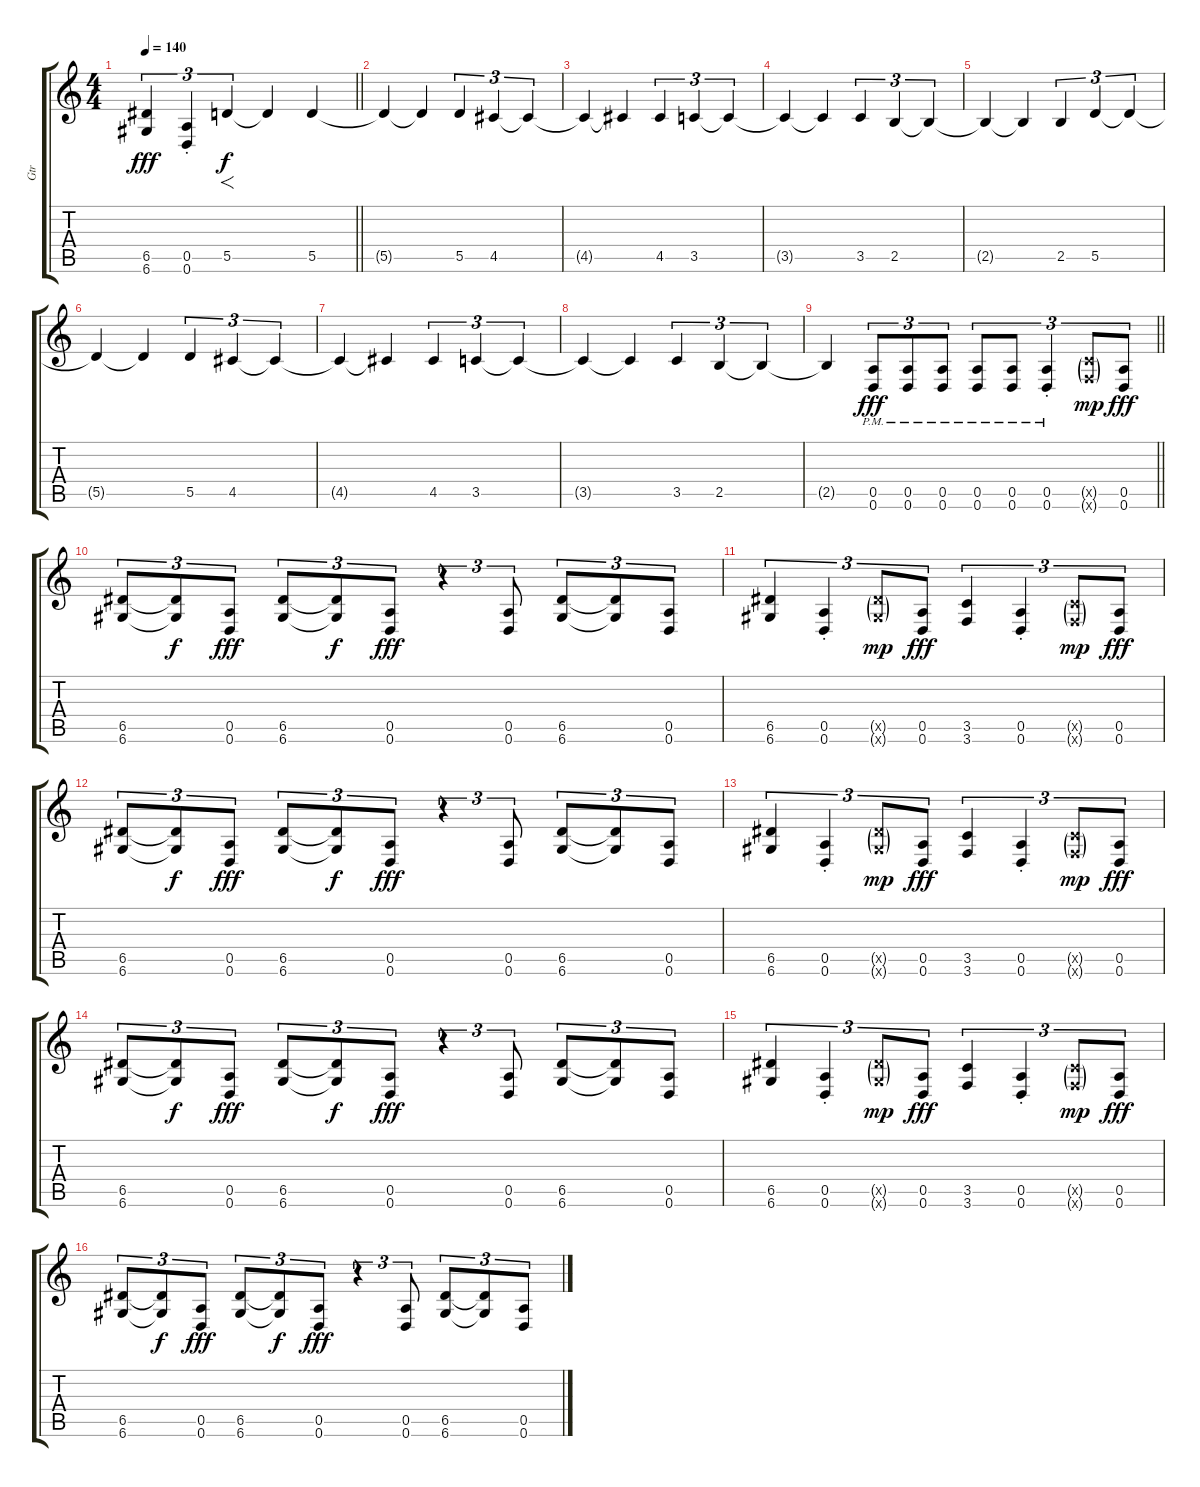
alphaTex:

\track ("Gtr" "Gtr") {instrument distortionguitar}
\staff {score tabs}
\tuning (E4 B3 G3 D3 A2 D2) {hide}
\ts (4 4)
\tempo 140
\clef g2
\barLineRight lightlight
\ks c
(6.5 6.6).4{tu (3 2) dy fff} (0.5{st} 0.6{st}).4{tu (3 2)} 5.5.4{f tu (3 2) dy f} 5.5{t}.4 5.5.4 |
\section ("" "")
5.5{t}.4 5.5{t}.4 5.5.4{tu (3 2)} 4.5.4{tu (3 2)} 4.5{t}.4{tu (3 2)} |
4.5{t}.4 4.5{t}.4 4.5.4{tu (3 2)} 3.5.4{tu (3 2)} 3.5{t}.4{tu (3 2)} |
3.5{t}.4 3.5{t}.4 3.5.4{tu (3 2)} 2.5.4{tu (3 2)} 2.5{t}.4{tu (3 2)} |
2.5{t}.4 2.5{t}.4 2.5.4{tu (3 2)} 5.5.4{tu (3 2)} 5.5{t}.4{tu (3 2)} |
5.5{t}.4 5.5{t}.4 5.5.4{tu (3 2)} 4.5.4{tu (3 2)} 4.5{t}.4{tu (3 2)} |
4.5{t}.4 4.5{t}.4 4.5.4{tu (3 2)} 3.5.4{tu (3 2)} 3.5{t}.4{tu (3 2)} |
3.5{t}.4 3.5{t}.4 3.5.4{tu (3 2)} 2.5.4{tu (3 2)} 2.5{t}.4{tu (3 2)} |
\barLineRight lightlight
2.5{t}.4 (0.5{pm} 0.6{pm}).8{tu (3 2) dy fff} (0.5{pm} 0.6{pm}).8{tu (3 2)} (0.5{pm} 0.6{pm}).8{tu (3 2)} (0.5{pm} 0.6{pm}).8{tu (3 2)} (0.5{pm} 0.6{pm}).8{tu (3 2)} (0.5{pm st} 0.6{pm st}).4{tu (3 2)} (3.5{g x} 3.6{g x}).8{tu (3 2) dy mp} (0.5 0.6).8{tu (3 2) dy fff} |
\section ("" "")
(6.5 6.6).8{tu (3 2)} (6.5{t} 6.6{t}).8{tu (3 2) dy f} (0.5 0.6).8{tu (3 2) dy fff} (6.5 6.6).8{tu (3 2)} (6.5{t} 6.6{t}).8{tu (3 2) dy f} (0.5 0.6).8{tu (3 2) dy fff} r.4{tu (3 2)} (0.5 0.6).8{tu (3 2)} (6.5 6.6).8{tu (3 2)} (6.5{t} 6.6{t}).8{tu (3 2)} (0.5 0.6).8{tu (3 2)} |
(6.5 6.6).4{tu (3 2)} (0.5{st} 0.6{st}).4{tu (3 2)} (6.5{g x} 6.6{g x}).8{tu (3 2) dy mp} (0.5 0.6).8{tu (3 2) dy fff} (3.5 3.6).4{tu (3 2)} (0.5{st} 0.6{st}).4{tu (3 2)} (3.5{g x} 3.6{g x}).8{tu (3 2) dy mp} (0.5 0.6).8{tu (3 2) dy fff} |
(6.5 6.6).8{tu (3 2)} (6.5{t} 6.6{t}).8{tu (3 2) dy f} (0.5 0.6).8{tu (3 2) dy fff} (6.5 6.6).8{tu (3 2)} (6.5{t} 6.6{t}).8{tu (3 2) dy f} (0.5 0.6).8{tu (3 2) dy fff} r.4{tu (3 2)} (0.5 0.6).8{tu (3 2)} (6.5 6.6).8{tu (3 2)} (6.5{t} 6.6{t}).8{tu (3 2)} (0.5 0.6).8{tu (3 2)} |
(6.5 6.6).4{tu (3 2)} (0.5{st} 0.6{st}).4{tu (3 2)} (6.5{g x} 6.6{g x}).8{tu (3 2) dy mp} (0.5 0.6).8{tu (3 2) dy fff} (3.5 3.6).4{tu (3 2)} (0.5{st} 0.6{st}).4{tu (3 2)} (3.5{g x} 3.6{g x}).8{tu (3 2) dy mp} (0.5 0.6).8{tu (3 2) dy fff} |
(6.5 6.6).8{tu (3 2)} (6.5{t} 6.6{t}).8{tu (3 2) dy f} (0.5 0.6).8{tu (3 2) dy fff} (6.5 6.6).8{tu (3 2)} (6.5{t} 6.6{t}).8{tu (3 2) dy f} (0.5 0.6).8{tu (3 2) dy fff} r.4{tu (3 2)} (0.5 0.6).8{tu (3 2)} (6.5 6.6).8{tu (3 2)} (6.5{t} 6.6{t}).8{tu (3 2)} (0.5 0.6).8{tu (3 2)} |
(6.5 6.6).4{tu (3 2)} (0.5{st} 0.6{st}).4{tu (3 2)} (6.5{g x} 6.6{g x}).8{tu (3 2) dy mp} (0.5 0.6).8{tu (3 2) dy fff} (3.5 3.6).4{tu (3 2)} (0.5{st} 0.6{st}).4{tu (3 2)} (3.5{g x} 3.6{g x}).8{tu (3 2) dy mp} (0.5 0.6).8{tu (3 2) dy fff} |
(6.5 6.6).8{tu (3 2)} (6.5{t} 6.6{t}).8{tu (3 2) dy f} (0.5 0.6).8{tu (3 2) dy fff} (6.5 6.6).8{tu (3 2)} (6.5{t} 6.6{t}).8{tu (3 2) dy f} (0.5 0.6).8{tu (3 2) dy fff} r.4{tu (3 2)} (0.5 0.6).8{tu (3 2)} (6.5 6.6).8{tu (3 2)} (6.5{t} 6.6{t}).8{tu (3 2)} (0.5 0.6).8{tu (3 2)}
